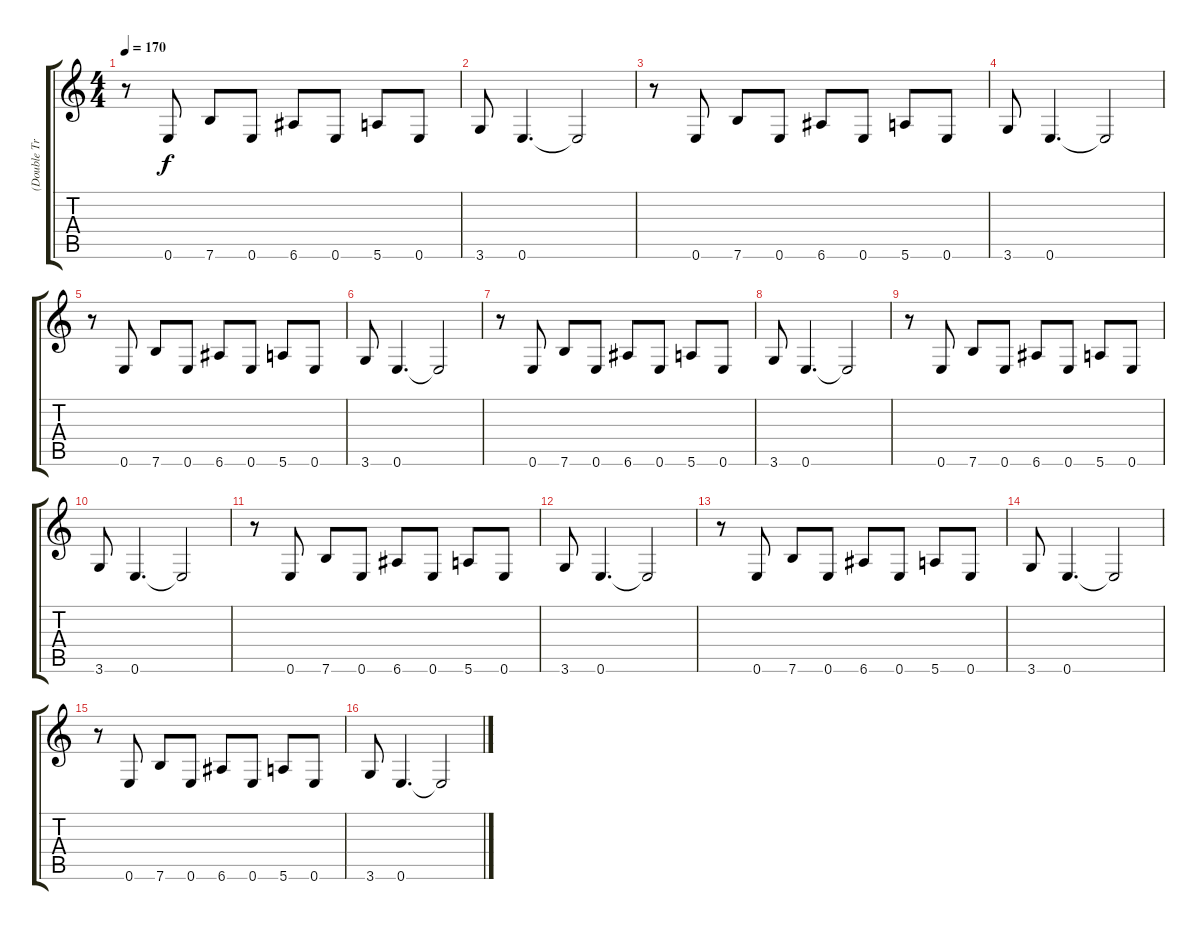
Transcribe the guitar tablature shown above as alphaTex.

\track ("(Double Track)" "(Double Tr") {instrument distortionguitar}
\staff {score tabs}
\tuning (E4 B3 G3 D3 A2 E2) {hide}
\ts (4 4)
\tempo 170
\clef g2
\ks c
r.8{dy f} 0.6.8 7.6.8 0.6.8 6.6.8 0.6.8 5.6.8 0.6.8 |
3.6.8 0.6.4{d} 0.6{t}.2 |
r.8 0.6.8 7.6.8 0.6.8 6.6.8 0.6.8 5.6.8 0.6.8 |
3.6.8 0.6.4{d} 0.6{t}.2 |
r.8 0.6.8 7.6.8 0.6.8 6.6.8 0.6.8 5.6.8 0.6.8 |
3.6.8 0.6.4{d} 0.6{t}.2 |
r.8 0.6.8 7.6.8 0.6.8 6.6.8 0.6.8 5.6.8 0.6.8 |
3.6.8 0.6.4{d} 0.6{t}.2 |
r.8 0.6.8 7.6.8 0.6.8 6.6.8 0.6.8 5.6.8 0.6.8 |
3.6.8 0.6.4{d} 0.6{t}.2 |
r.8 0.6.8 7.6.8 0.6.8 6.6.8 0.6.8 5.6.8 0.6.8 |
3.6.8 0.6.4{d} 0.6{t}.2 |
r.8 0.6.8 7.6.8 0.6.8 6.6.8 0.6.8 5.6.8 0.6.8 |
3.6.8 0.6.4{d} 0.6{t}.2 |
r.8 0.6.8 7.6.8 0.6.8 6.6.8 0.6.8 5.6.8 0.6.8 |
3.6.8 0.6.4{d} 0.6{t}.2
